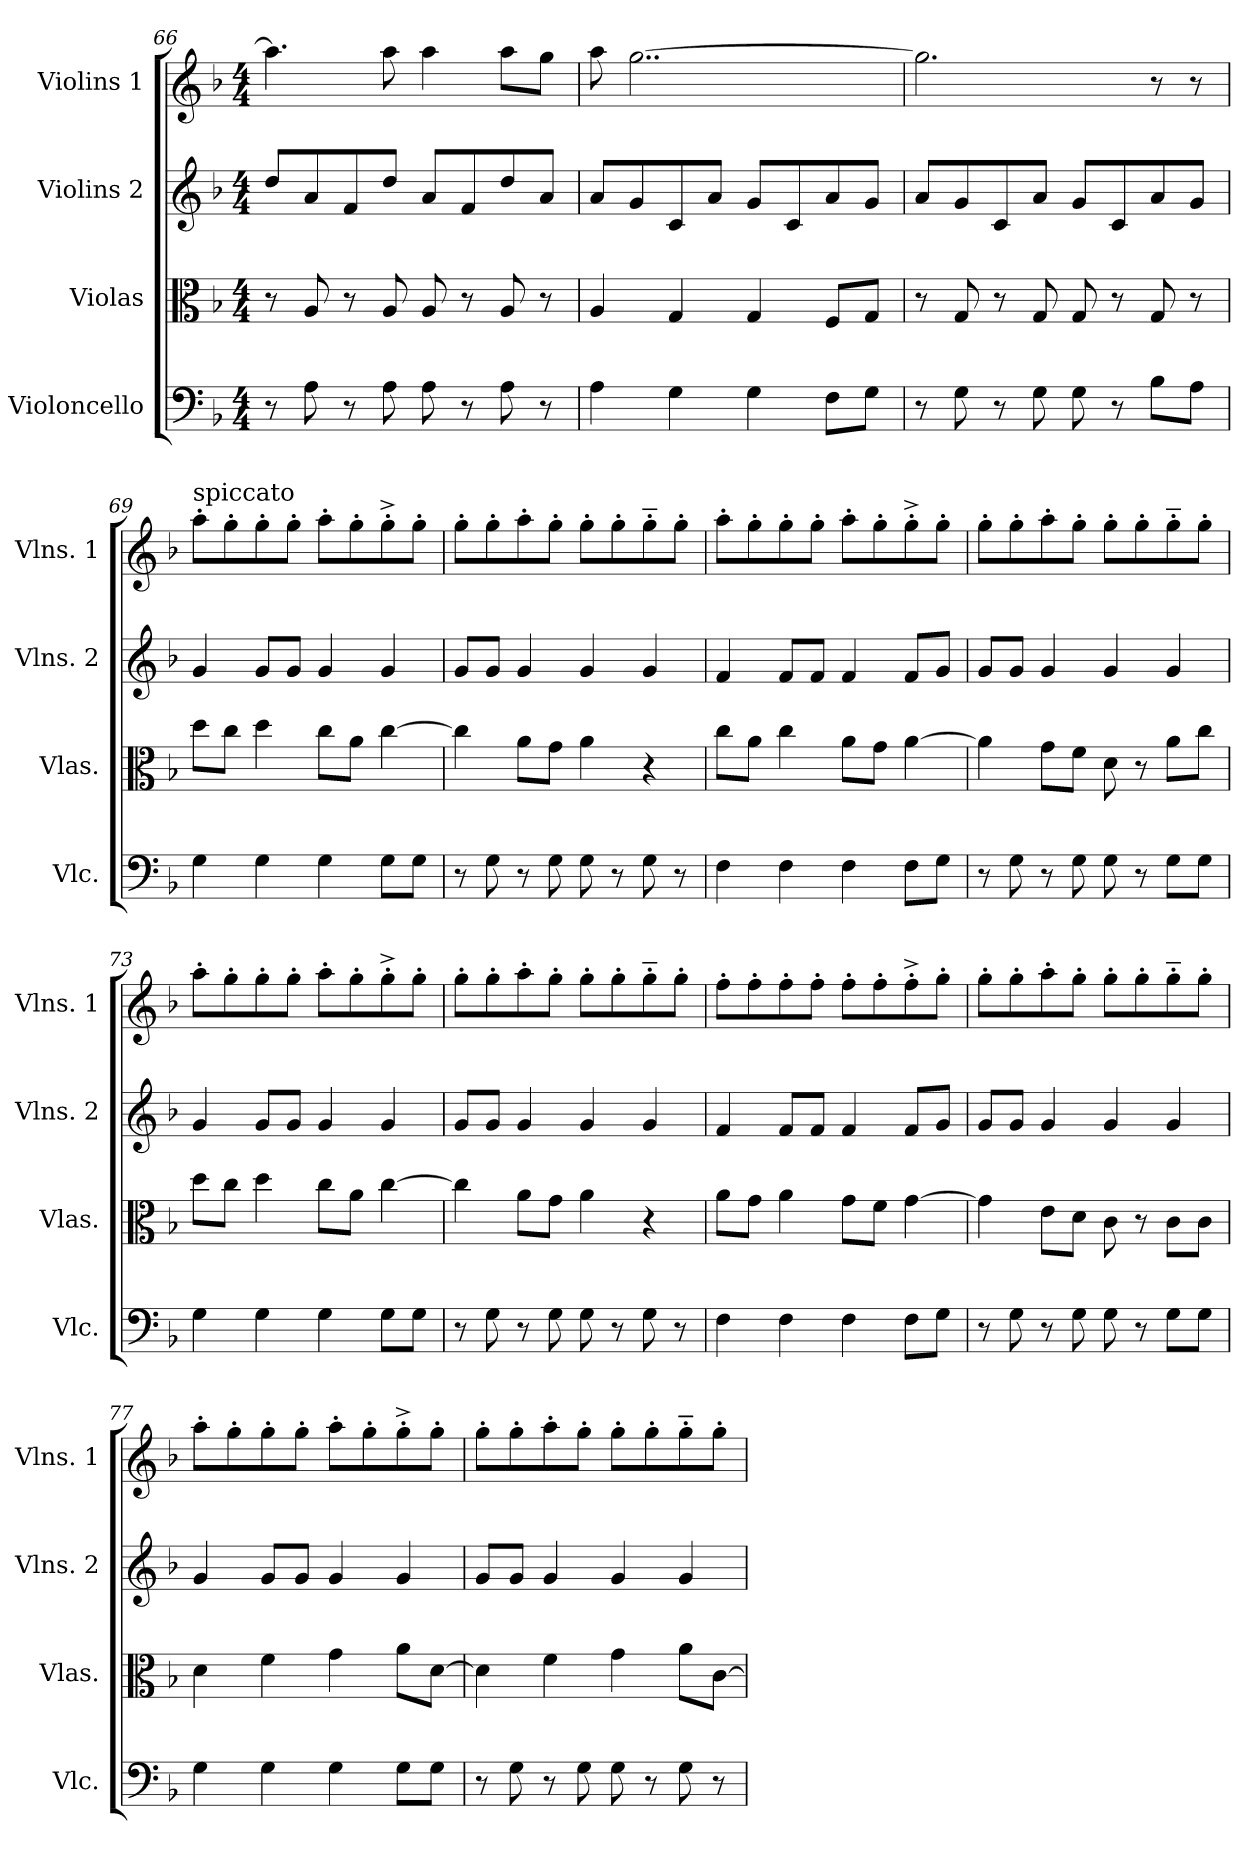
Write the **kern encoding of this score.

**kern	**kern	**kern	**kern
*part4	*part3	*part2	*part1
*staff4	*staff3	*staff2	*staff1
*I"Violoncello	*I"Violas	*I"Violins 2	*I"Violins 1
*I'Vlc.	*I'Vlas.	*I'Vlns. 2	*I'Vlns. 1
*clefF4	*clefC3	*clefG2	*clefG2
*k[b-]	*k[b-]	*k[b-]	*k[b-]
*F:	*F:	*F:	*F:
*M4/4	*M4/4	*M4/4	*M4/4
=66	=66	=66	=66
8r	8r	8dd/L	4.aa\]
8A\	8A/	8a/	.
8r	8r	8f/	.
8A\	8A/	8dd/J	8aa\
8A\	8A/	8a/L	4aa\
8r	8r	8f/	.
8A\	8A/	8dd/	8aa\L
8r	8r	8a/J	8gg\J
=67	=67	=67	=67
4A\	4A/	8a/L	8aa\
.	.	8g/	[2..gg\
4G\	4G/	8c/	.
.	.	8a/J	.
4G\	4G/	8g/L	.
.	.	8c/	.
8F\L	8F/L	8a/	.
8G\J	8G/J	8g/J	.
=68	=68	=68	=68
8r	8r	8a/L	2.gg\]
8G\	8G/	8g/	.
8r	8r	8c/	.
8G\	8G/	8a/J	.
8G\	8G/	8g/L	.
8r	8r	8c/	.
8B-\L	8G/	8a/	8r
8A\J	8r	8g/J	8r
!!LO:PB:g=z
=69	=69	=69	=69
!	!	!	!LO:TX:a:t=spiccato
4G\	8dd\L	4g/	8aa'\L
.	8cc\J	.	8gg'\
4G\	4dd\	8g/L	8gg'\
.	.	8g/J	8gg'\J
4G\	8cc\L	4g/	8aa'\L
.	8a\J	.	8gg'\
8G\L	[4cc\	4g/	8gg^'\
8G\J	.	.	8gg'\J
=70	=70	=70	=70
8r	4cc\]	8g/L	8gg'\L
8G\	.	8g/J	8gg'\
8r	8a\L	4g/	8aa'\
8G\	8g\J	.	8gg'\J
8G\	4a\	4g/	8gg'\L
8r	.	.	8gg'\
8G\	4r	4g/	8gg~'\
8r	.	.	8gg'\J
=71	=71	=71	=71
4F\	8cc\L	4f/	8aa'\L
.	8a\J	.	8gg'\
4F\	4cc\	8f/L	8gg'\
.	.	8f/J	8gg'\J
4F\	8a\L	4f/	8aa'\L
.	8g\J	.	8gg'\
8F\L	[4a\	8f/L	8gg^'\
8G\J	.	8g/J	8gg'\J
=72	=72	=72	=72
8r	4a\]	8g/L	8gg'\L
8G\	.	8g/J	8gg'\
8r	8g\L	4g/	8aa'\
8G\	8f\J	.	8gg'\J
8G\	8d\	4g/	8gg'\L
8r	8r	.	8gg'\
8G\L	8a\L	4g/	8gg~'\
8G\J	8cc\J	.	8gg'\J
!!LO:LB:g=z
=73	=73	=73	=73
4G\	8dd\L	4g/	8aa'\L
.	8cc\J	.	8gg'\
4G\	4dd\	8g/L	8gg'\
.	.	8g/J	8gg'\J
4G\	8cc\L	4g/	8aa'\L
.	8a\J	.	8gg'\
8G\L	[4cc\	4g/	8gg^'\
8G\J	.	.	8gg'\J
=74	=74	=74	=74
8r	4cc\]	8g/L	8gg'\L
8G\	.	8g/J	8gg'\
8r	8a\L	4g/	8aa'\
8G\	8g\J	.	8gg'\J
8G\	4a\	4g/	8gg'\L
8r	.	.	8gg'\
8G\	4r	4g/	8gg~'\
8r	.	.	8gg'\J
=75	=75	=75	=75
4F\	8a\L	4f/	8ff'\L
.	8g\J	.	8ff'\
4F\	4a\	8f/L	8ff'\
.	.	8f/J	8ff'\J
4F\	8g\L	4f/	8ff'\L
.	8f\J	.	8ff'\
8F\L	[4g\	8f/L	8ff^'\
8G\J	.	8g/J	8gg'\J
=76	=76	=76	=76
8r	4g\]	8g/L	8gg'\L
8G\	.	8g/J	8gg'\
8r	8e\L	4g/	8aa'\
8G\	8d\J	.	8gg'\J
8G\	8c\	4g/	8gg'\L
8r	8r	.	8gg'\
8G\L	8c\L	4g/	8gg~'\
8G\J	8c\J	.	8gg'\J
!!LO:LB:g=z
=77	=77	=77	=77
4G\	4d\	4g/	8aa'\L
.	.	.	8gg'\
4G\	4f\	8g/L	8gg'\
.	.	8g/J	8gg'\J
4G\	4g\	4g/	8aa'\L
.	.	.	8gg'\
8G\L	8a\L	4g/	8gg^'\
8G\J	[8d\J	.	8gg'\J
=78	=78	=78	=78
8r	4d\]	8g/L	8gg'\L
8G\	.	8g/J	8gg'\
8r	4f\	4g/	8aa'\
8G\	.	.	8gg'\J
8G\	4g\	4g/	8gg'\L
8r	.	.	8gg'\
8G\	8a\L	4g/	8gg~'\
8r	[8c\J	.	8gg'\J
=	=	=	=
*-	*-	*-	*-
